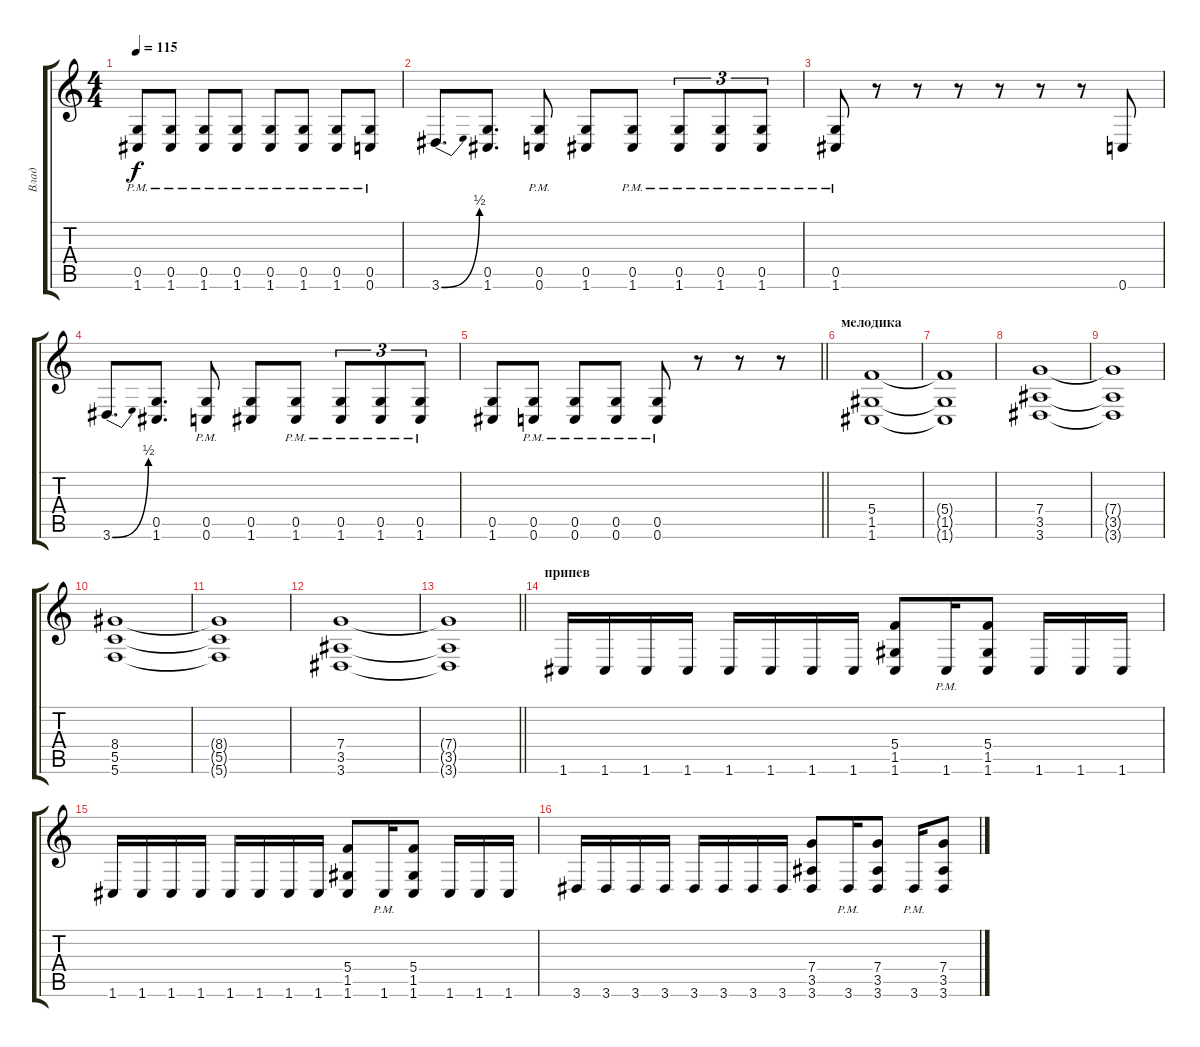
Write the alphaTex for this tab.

\track ("Влад" "Влад") {instrument distortionguitar}
\staff {score tabs}
\tuning (D4 A3 F3 C3 G2 C2) {hide}
\ts (4 4)
\tempo 115
\clef g2
\ks c
(0.5{pm} 1.6{pm}).8{dy f} (0.5{pm} 1.6{pm}).8 (0.5{pm} 1.6{pm}).8 (0.5{pm} 1.6{pm}).8 (0.5{pm} 1.6{pm}).8 (0.5{pm} 1.6{pm}).8 (0.5{pm} 1.6{pm}).8 (0.5{pm} 0.6{pm}).8 |
3.6{be (bend 0 0 60 2)}.8{d} (0.5 1.6).8{d} (0.5{pm} 0.6{pm}).8 (0.5 1.6).8 (0.5{pm} 1.6{pm}).8 (0.5{pm} 1.6{pm}).8{tu (3 2)} (0.5{pm} 1.6{pm}).8{tu (3 2)} (0.5{pm} 1.6{pm}).8{tu (3 2)} |
(0.5{pm} 1.6{pm}).8 r.8 r.8 r.8 r.8 r.8 r.8 0.6.8 |
3.6{be (bend 0 0 60 2)}.8{d} (0.5 1.6).8{d} (0.5{pm} 0.6{pm}).8 (0.5 1.6).8 (0.5{pm} 1.6{pm}).8 (0.5{pm} 1.6{pm}).8{tu (3 2)} (0.5{pm} 1.6{pm}).8{tu (3 2)} (0.5{pm} 1.6{pm}).8{tu (3 2)} |
\barLineRight lightlight
(0.5 1.6).8 (0.5{pm} 0.6{pm}).8 (0.5{pm} 0.6{pm}).8 (0.5{pm} 0.6{pm}).8 (0.5{pm} 0.6{pm}).8 r.8 r.8 r.8 |
\section ("" "мелодика")
(5.4 1.5 1.6).1 |
(5.4{t} 1.5{t} 1.6{t}).1 |
(7.4 3.5 3.6).1 |
(7.4{t} 3.5{t} 3.6{t}).1 |
(8.4 5.5 5.6).1 |
(8.4{t} 5.5{t} 5.6{t}).1 |
(7.4 3.5 3.6).1 |
\barLineRight lightlight
(7.4{t} 3.5{t} 3.6{t}).1 |
\section ("" "припев")
1.6.16 1.6.16 1.6.16 1.6.16 1.6.16 1.6.16 1.6.16 1.6.16 (5.4 1.5 1.6).8 1.6{pm}.16 (5.4 1.5 1.6).8 1.6.16 1.6.16 1.6.16 |
1.6.16 1.6.16 1.6.16 1.6.16 1.6.16 1.6.16 1.6.16 1.6.16 (5.4 1.5 1.6).8 1.6{pm}.16 (5.4 1.5 1.6).8 1.6.16 1.6.16 1.6.16 |
3.6.16 3.6.16 3.6.16 3.6.16 3.6.16 3.6.16 3.6.16 3.6.16 (7.4 3.5 3.6).8 3.6{pm}.16 (7.4 3.5 3.6).8 3.6{pm}.16 (7.4 3.5 3.6).8
